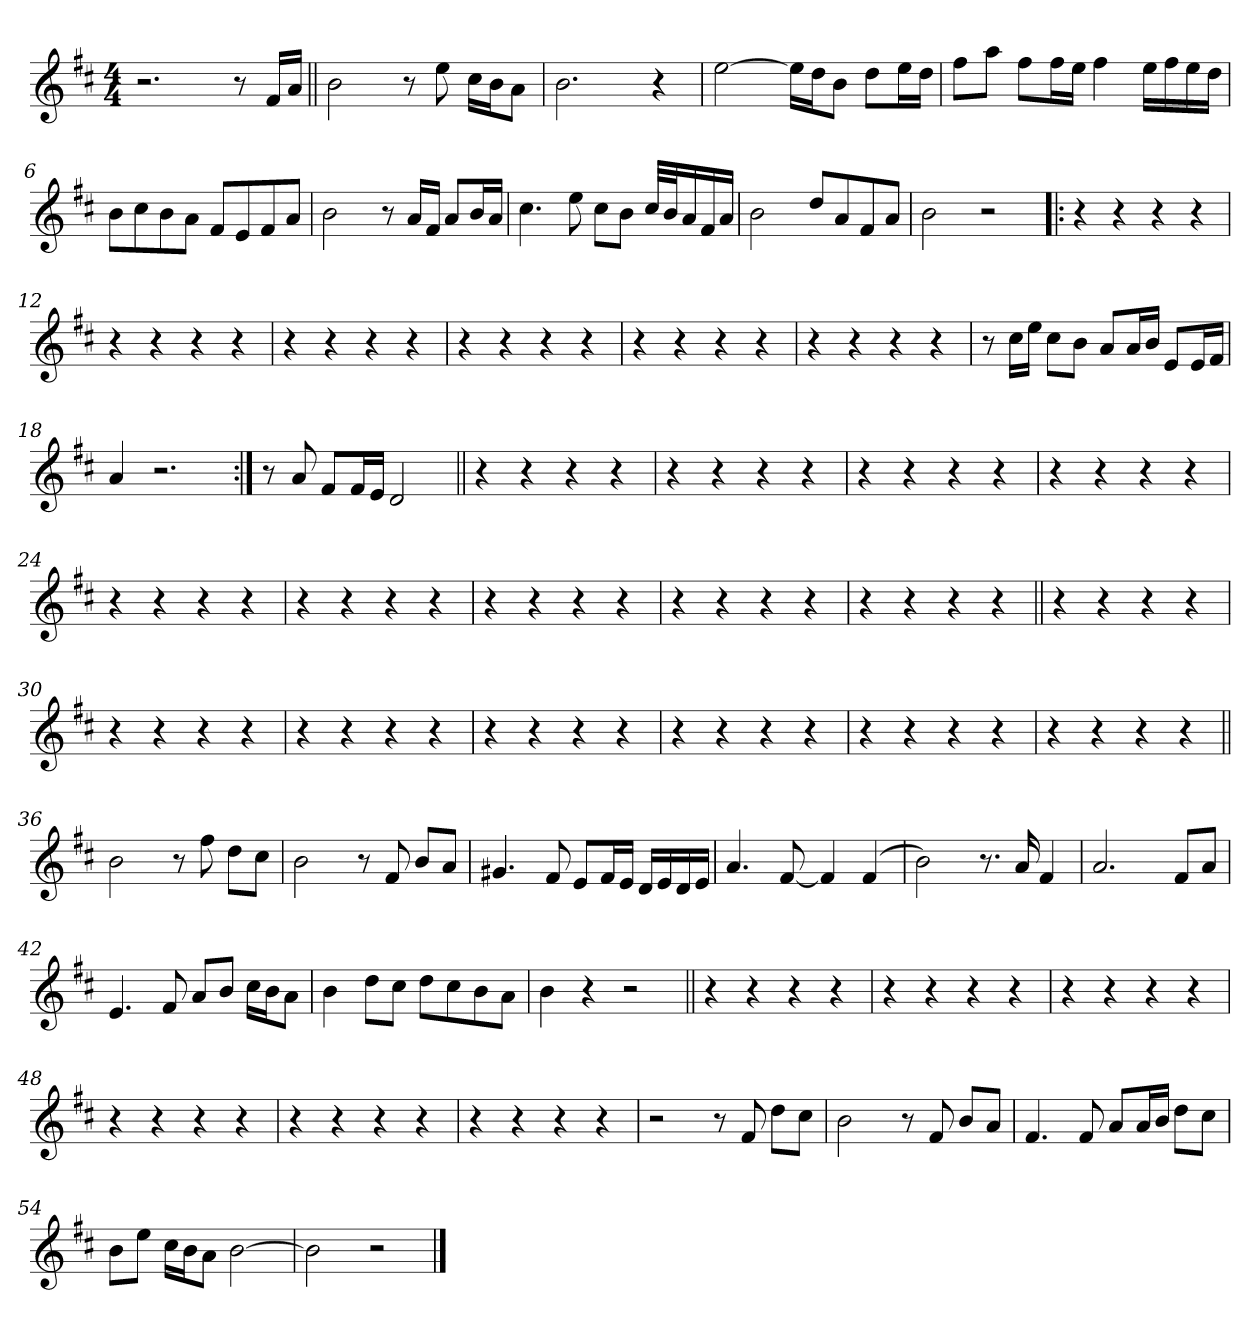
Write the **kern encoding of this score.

**kern
*part1
*staff1
!!LO:PB:g=z
*clefG2
*k[f#c#]
*D:
*M4/4
*MM68
=1
2.r
8r
16f#i/LL
16ai/JJ
=2||
2bi\
8r
8eei\
16cc#i\LL
16bi\J
8ai\J
=3
2.bi\
4r
=4
[>2eei\
16eei\LL]
16ddi\J
8bi\J
8ddi\L
16eei\L
16ddi\JJ
=5
8ff#i\L
8aai\J
8ff#i\L
16ff#i\L
16eei\JJ
4ff#i\
16eei\LL
16ff#i\
16eei\
16ddi\JJ
!!LO:LB:g=z
=6
8bi\L
8cc#i\
8bi\
8ai\J
8f#i/L
8ei/
8f#i/
8ai/J
=7
2bi\
8r
16ai/LL
16f#i/JJ
8ai/L
16bi/L
16ai/JJ
=8
4.cc#i\
8eei\
8cc#i\L
8bi\J
32cc#i/LLL
32bi/J
16ai/
16f#i/
16ai/JJ
=9
2bi\
8ddi/L
8ai/
8f#i/
8ai/J
=10
2bi\
2r
!!LO:LB:g=z
=11!|:
4r
4r
4r
4r
=12
4r
4r
4r
4r
=13
4r
4r
4r
4r
=14
4r
4r
4r
4r
=15
4r
4r
4r
4r
=16
4r
4r
4r
4r
!!LO:LB:g=z
=17
8r
16cc#i\LL
16eei\JJ
8cc#i\L
8bi\J
8ai/L
16ai/L
16bi/JJ
8ei/L
16ei/L
16f#i/JJ
=18
4ai/
2.r
=19:|!
8r
8ai/
8f#i/L
16f#i/L
16ei/JJ
2di/
=20||
4r
4r
4r
4r
=21
4r
4r
4r
4r
!!LO:LB:g=z
=22
4r
4r
4r
4r
=23
4r
4r
4r
4r
=24
4r
4r
4r
4r
=25
4r
4r
4r
4r
=26
4r
4r
4r
4r
=27
4r
4r
4r
4r
!!LO:LB:g=z
=28
4r
4r
4r
4r
=29||
4r
4r
4r
4r
=30
4r
4r
4r
4r
=31
4r
4r
4r
4r
=32
4r
4r
4r
4r
=33
4r
4r
4r
4r
!!LO:LB:g=z
=34
4r
4r
4r
4r
=35
4r
4r
4r
4r
=36||
2bi\
8r
8ff#i\
8ddi\L
8cc#i\J
=37
2bi\
8r
8f#i/
8bi/L
8ai/J
=38
4.g#Xi/
8f#i/
8ei/L
16f#i/L
16ei/JJ
16di/LL
16ei/
16di/
16ei/JJ
!!LO:LB:g=z
=39
4.ai/
[<8f#i/
4f#i/]
(4f#i/
=40
2bi\)
8.r
16ai/
4f#i/
=41
2.ai/
8f#i/L
8ai/J
=42
4.ei/
8f#i/
8ai/L
8bi/J
16cc#i\LL
16bi\J
8ai\J
=43
4bi\
8ddi\L
8cc#i\J
8ddi\L
8cc#i\
8bi\
8ai\J
=44
4bi\
4r
2r
!!LO:LB:g=z
=45||
4r
4r
4r
4r
=46
4r
4r
4r
4r
=47
4r
4r
4r
4r
=48
4r
4r
4r
4r
=49
4r
4r
4r
4r
=50
4r
4r
4r
4r
!!LO:LB:g=z
=51
2r
8r
8f#i/
8ddi\L
8cc#i\J
=52
2bi\
8r
8f#i/
8bi/L
8ai/J
=53
4.f#i/
8f#i/
8ai/L
16ai/L
16bi/JJ
8ddi\L
8cc#i\J
=54
8bi\L
8eei\J
16cc#i\LL
16bi\J
8ai\J
[>2bi\
=55
2bi\]
2r
==
*-
